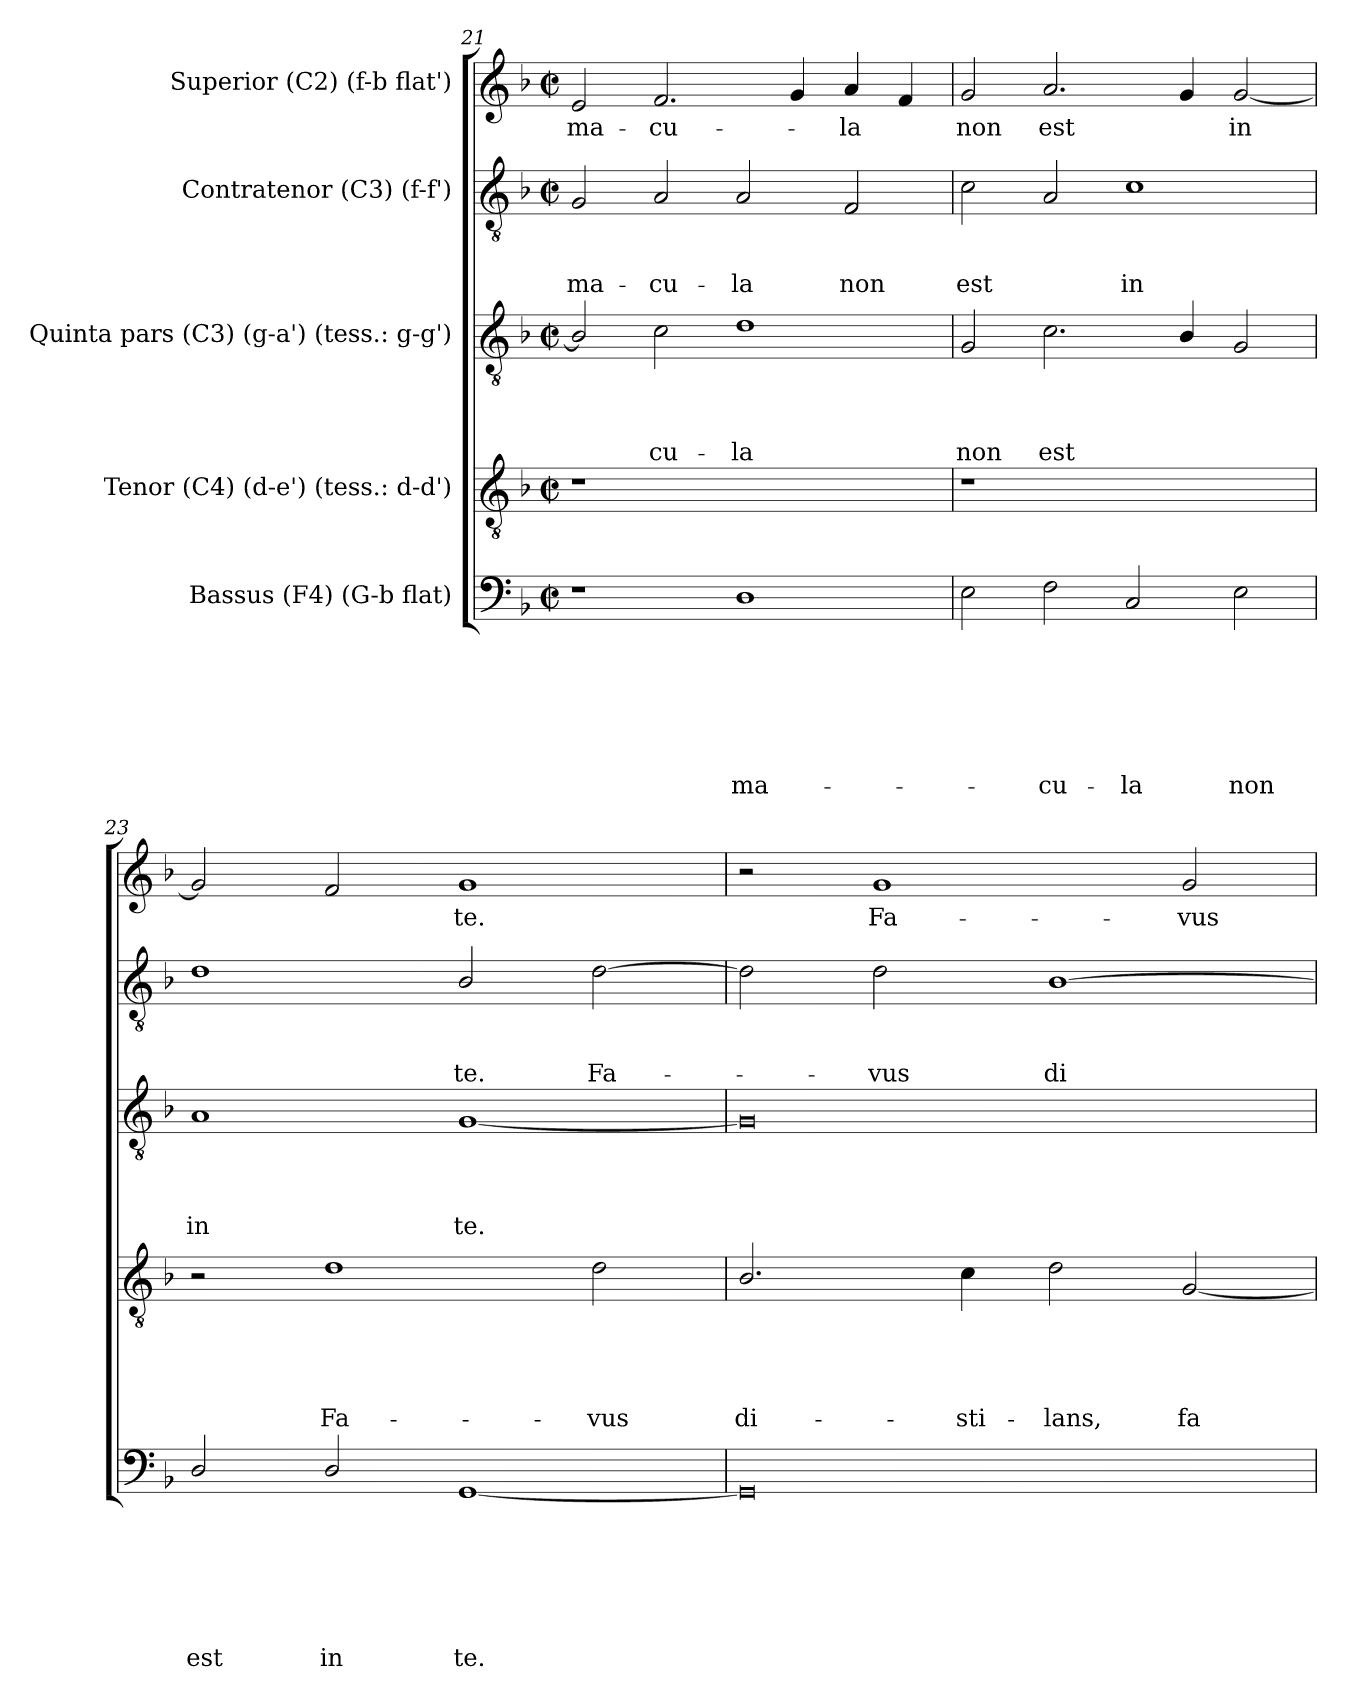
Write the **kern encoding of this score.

**kern	**text	**text	**text	**text	**text	**text	**text	**kern	**text	**text	**text	**text	**text	**kern	**text	**text	**text	**text	**kern	**text	**text	**text	**kern	**text
*part5	*part5	*part5	*part5	*part5	*part5	*part5	*part5	*part4	*part4	*part4	*part4	*part4	*part4	*part3	*part3	*part3	*part3	*part3	*part2	*part2	*part2	*part2	*part1	*part1
*staff5	*staff5	*staff5	*staff5	*staff5	*staff5	*staff5	*staff5	*staff4	*staff4	*staff4	*staff4	*staff4	*staff4	*staff3	*staff3	*staff3	*staff3	*staff3	*staff2	*staff2	*staff2	*staff2	*staff1	*staff1
*I"Bassus (F4) (G-b flat)	*	*	*	*	*	*	*	*I"Tenor (C4) (d-e') (tess.: d-d')	*	*	*	*	*	*I"Quinta pars (C3) (g-a') (tess.: g-g')	*	*	*	*	*I"Contratenor (C3) (f-f')	*	*	*	*I"Superior (C2) (f-b flat')	*
!!LO:PB:g=z
*clefF4	*	*	*	*	*	*	*	*clefGv2	*	*	*	*	*	*clefGv2	*	*	*	*	*clefGv2	*	*	*	*clefG2	*
*k[b-]	*	*	*	*	*	*	*	*k[b-]	*	*	*	*	*	*k[b-]	*	*	*	*	*k[b-]	*	*	*	*k[b-]	*
*F:	*	*	*	*	*	*	*	*F:	*	*	*	*	*	*F:	*	*	*	*	*F:	*	*	*	*F:	*
*M2/2	*	*	*	*	*	*	*	*M2/2	*	*	*	*	*	*M2/2	*	*	*	*	*M2/2	*	*	*	*M2/2	*
*met(c|)	*	*	*	*	*	*	*	*met(c|)	*	*	*	*	*	*met(c|)	*	*	*	*	*met(c|)	*	*	*	*met(c|)	*
=21	=21	=21	=21	=21	=21	=21	=21	=21	=21	=21	=21	=21	=21	=21	=21	=21	=21	=21	=21	=21	=21	=21	=21	=21
!	!	!	!	!	!	!	!	!	!	!	!	!	!	!	!	!	!	!	!	!	!	!LO:LY:b	!	!LO:LY:b
1r	.	.	.	.	.	.	.	1r	.	.	.	.	.	2B-/]	.	.	.	.	2G/	.	.	ma-	2e/	ma-
!	!	!	!	!	!	!	!	!	!	!	!	!	!	!	!	!	!	!LO:LY:b:rj	!	!	!	!LO:LY:b	!	!LO:LY:b
.	.	.	.	.	.	.	.	.	.	.	.	.	.	2c\	.	.	.	-cu-	2A/	.	.	-cu-	2.f/	-cu-
!	!	!	!	!	!	!	!LO:LY:b	!	!	!	!	!	!	!	!	!	!	!LO:LY:b:rj	!	!	!	!LO:LY:b	!	!
1D	.	.	.	.	.	.	ma-	1ryy	.	.	.	.	.	1d	.	.	.	-la	2A/	.	.	-la	.	.
.	.	.	.	.	.	.	.	.	.	.	.	.	.	.	.	.	.	.	.	.	.	.	4g/	.
!	!	!	!	!	!	!	!	!	!	!	!	!	!	!	!	!	!	!	!	!	!	!LO:LY:b	!	!LO:LY:b
.	.	.	.	.	.	.	.	.	.	.	.	.	.	.	.	.	.	.	2F/	.	.	non	4a/	-la
.	.	.	.	.	.	.	.	.	.	.	.	.	.	.	.	.	.	.	.	.	.	.	4f/	.
=22	=22	=22	=22	=22	=22	=22	=22	=22	=22	=22	=22	=22	=22	=22	=22	=22	=22	=22	=22	=22	=22	=22	=22	=22
!	!	!	!	!	!	!	!	!	!	!	!	!	!	!	!	!	!	!LO:LY:b:rj	!	!	!	!LO:LY:b	!	!LO:LY:b
2E\	.	.	.	.	.	.	.	1r	.	.	.	.	.	2G/	.	.	.	non	2c\	.	.	est	2g/	non
!	!	!	!	!	!	!	!LO:LY:b	!	!	!	!	!	!	!	!	!	!	!LO:LY:b:rj	!	!	!	!	!	!LO:LY:b
2F\	.	.	.	.	.	.	-cu-	.	.	.	.	.	.	2.c\	.	.	.	est	2A/	.	.	.	2.a/	est
!	!	!	!	!	!	!	!LO:LY:b	!	!	!	!	!	!	!	!	!	!	!	!	!	!	!LO:LY:b	!	!
2C/	.	.	.	.	.	.	-la	1ryy	.	.	.	.	.	.	.	.	.	.	1c	.	.	in	.	.
.	.	.	.	.	.	.	.	.	.	.	.	.	.	4B-/	.	.	.	.	.	.	.	.	4g/	.
!	!	!	!	!	!	!	!LO:LY:b	!	!	!	!	!	!	!	!	!	!	!	!	!	!	!	!	!LO:LY:b
2E\	.	.	.	.	.	.	non	.	.	.	.	.	.	2G/	.	.	.	.	.	.	.	.	[<2g/	in
=23	=23	=23	=23	=23	=23	=23	=23	=23	=23	=23	=23	=23	=23	=23	=23	=23	=23	=23	=23	=23	=23	=23	=23	=23
!	!	!	!	!	!	!	!LO:LY:b	!	!	!	!	!	!	!	!	!	!	!LO:LY:b:rj	!	!	!	!	!	!
2D/	.	.	.	.	.	.	est	2r	.	.	.	.	.	1A	.	.	.	in	1d	.	.	.	2g/]	.
!	!	!	!	!	!	!	!LO:LY:b	!	!	!	!	!	!LO:LY:b	!	!	!	!	!	!	!	!	!	!	!
2D/	.	.	.	.	.	.	in	1d	.	.	.	.	Fa-	.	.	.	.	.	.	.	.	.	2f/	.
!	!	!	!	!	!	!	!LO:LY:b	!	!	!	!	!	!	!	!	!	!	!LO:LY:b:rj	!	!	!	!LO:LY:b	!	!LO:LY:b
[<1GG	.	.	.	.	.	.	te.	.	.	.	.	.	.	[<1G	.	.	.	te.	2B-/	.	.	te.	1g	te.
!	!	!	!	!	!	!	!	!	!	!	!	!	!LO:LY:b	!	!	!	!	!	!	!	!	!LO:LY:b	!	!
.	.	.	.	.	.	.	.	2d\	.	.	.	.	-vus	.	.	.	.	.	[>2d\	.	.	Fa-	.	.
=24	=24	=24	=24	=24	=24	=24	=24	=24	=24	=24	=24	=24	=24	=24	=24	=24	=24	=24	=24	=24	=24	=24	=24	=24
!	!	!	!	!	!	!	!	!	!	!	!	!	!LO:LY:b	!	!	!	!	!	!	!	!	!	!	!
0GG]	.	.	.	.	.	.	.	2.B-/	.	.	.	.	di-	0G]	.	.	.	.	2d\]	.	.	.	2r	.
!	!	!	!	!	!	!	!	!	!	!	!	!	!	!	!	!	!	!	!	!	!	!LO:LY:b	!	!LO:LY:b
.	.	.	.	.	.	.	.	.	.	.	.	.	.	.	.	.	.	.	2d\	.	.	-vus	1g	Fa-
!	!	!	!	!	!	!	!	!	!	!	!	!	!LO:LY:b	!	!	!	!	!	!	!	!	!	!	!
.	.	.	.	.	.	.	.	4c\	.	.	.	.	-sti-	.	.	.	.	.	.	.	.	.	.	.
!	!	!	!	!	!	!	!	!	!	!	!	!	!LO:LY:b	!	!	!	!	!	!	!	!	!LO:LY:b	!	!
.	.	.	.	.	.	.	.	2d\	.	.	.	.	-lans,	.	.	.	.	.	[>1B-	.	.	di-	.	.
!	!	!	!	!	!	!	!	!	!	!	!	!	!LO:LY:b	!	!	!	!	!	!	!	!	!	!	!LO:LY:b
.	.	.	.	.	.	.	.	[>2G/	.	.	.	.	fa-	.	.	.	.	.	.	.	.	.	2g/	-vus
=	=	=	=	=	=	=	=	=	=	=	=	=	=	=	=	=	=	=	=	=	=	=	=	=
*-	*-	*-	*-	*-	*-	*-	*-	*-	*-	*-	*-	*-	*-	*-	*-	*-	*-	*-	*-	*-	*-	*-	*-	*-
